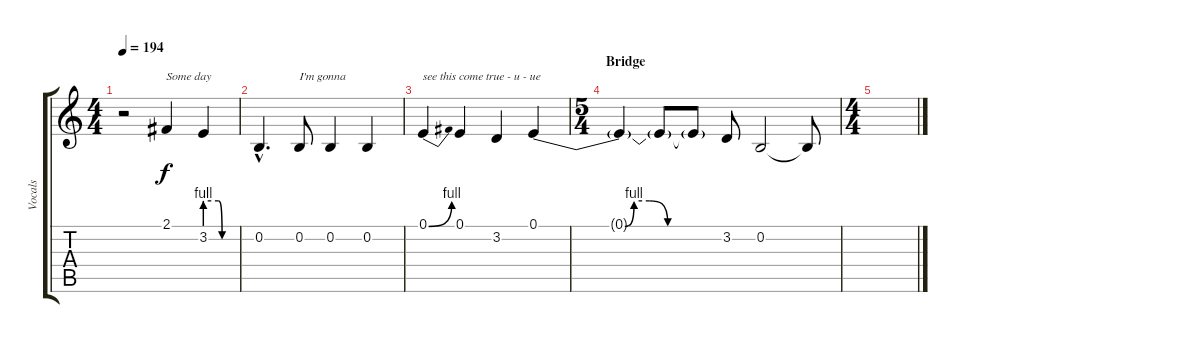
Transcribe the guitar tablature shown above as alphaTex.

\track ("Vocals" "Vocals") {instrument tenorsax}
\staff {score tabs}
\tuning (E4 B3 G3 D3 A2 E2) {hide}
\ts (4 4)
\tempo 194
\clef g2
\ks c
r.2{dy f} 2.1.4{txt "Some day"} 3.2{be (custom 0 4 26 4 33 0 60 0)}.4 |
0.2{hac}.4{d} 0.2.8{txt "I'm gonna"} 0.2.4 0.2.4 |
0.1{be (bend 0 0 60 4)}.4{txt "see this come true - u - ue"} 0.1.4 3.2.4 0.1{be (custom 0 0 28 0 31 4 36 4 42 0 60 0)}.4 |
\ts (5 4)
\section ("" "Bridge")
0.1{t}.4 0.1{t}.8 0.1{t}.8 3.2.8 0.2.2 0.2{t}.8 |
\ts (4 4)
